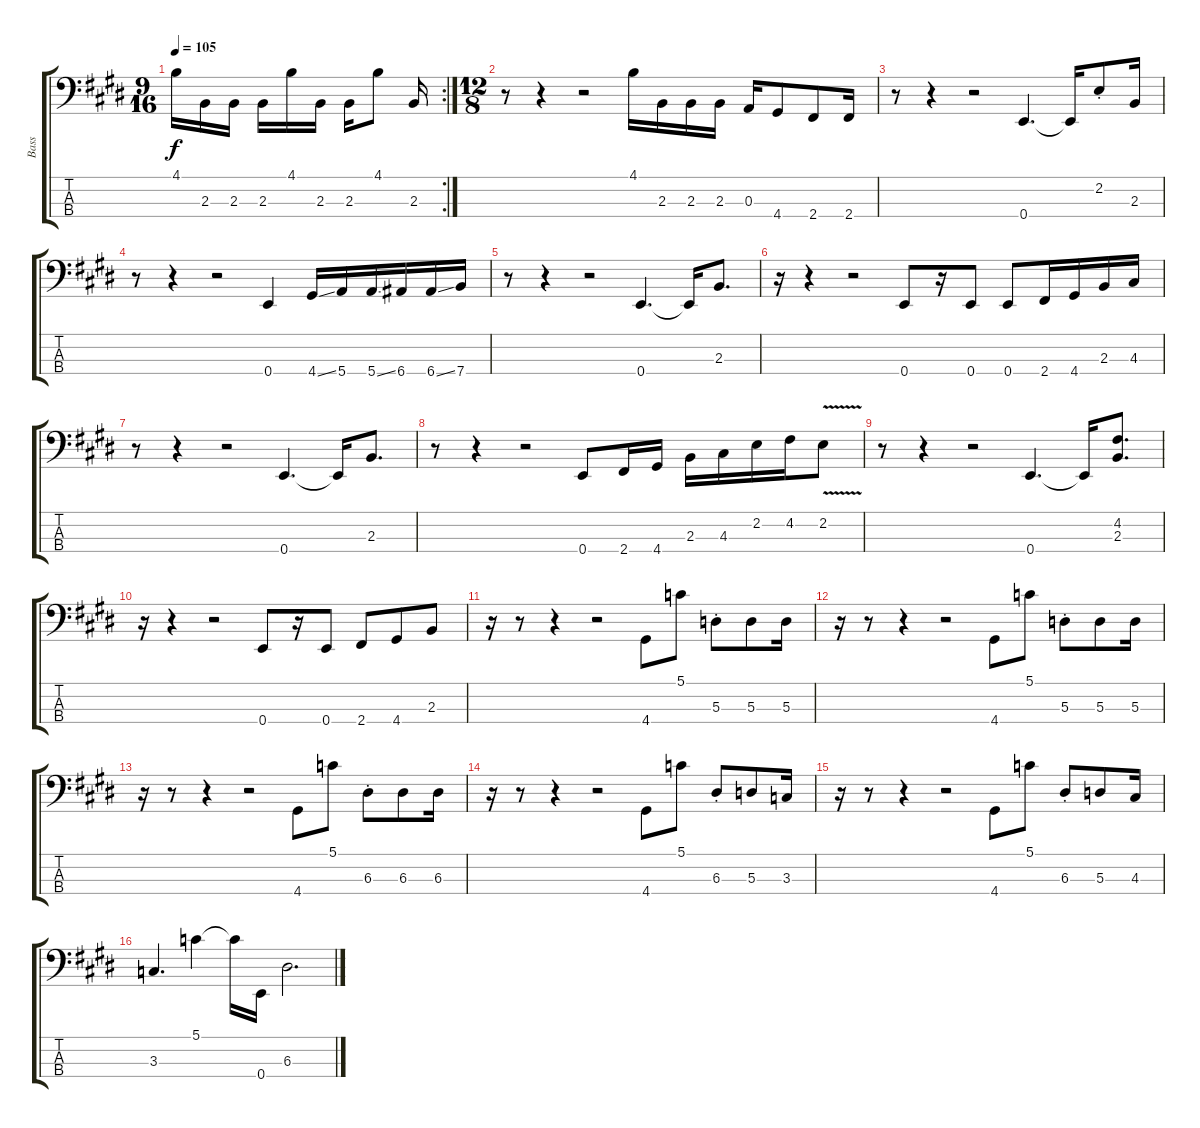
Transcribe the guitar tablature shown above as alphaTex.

\track ("Bass" "Bass") {instrument electricbassfinger}
\staff {score tabs}
\tuning (G2 D2 A1 E1) {hide}
\rc 2
\ts (9 16)
\tempo 105
\clef f4
\ks c#minor
4.1.16{dy f} 2.3.16 2.3.16 2.3.16 4.1.16 2.3.16 2.3.16 4.1.8 2.3.16 |
\ts (12 8)
\ks e
r.8 r.4 r.2 4.1.16 2.3.16 2.3.16 2.3.16 0.3.16 4.4.8 2.4.8 2.4.16 |
\ks c#minor
r.8 r.4 r.2 0.4.4{d} 0.4{t}.16 2.2{st}.8 2.3.16 |
\ks e
r.8 r.4 r.2 0.4.4 4.4{ss}.16 5.4.16 5.4{ss}.16 6.4.16 6.4{ss}.16 7.4.16 |
\ks c#minor
r.8 r.4 r.2 0.4.4{d} 0.4{t}.16 2.3.8{d} |
r.16 r.4 r.2 0.4.8 r.16 0.4.8 0.4.8 2.4.16 4.4.16 2.3.16 4.3.16 |
r.8 r.4 r.2 0.4.4{d} 0.4{t}.16 2.3.8{d} |
r.8 r.4 r.2 0.4.8 2.4.16 4.4.16 2.3.16 4.3.16 2.2.16 4.2.16 2.2{v}.8 |
r.8 r.4 r.2 0.4.4{d} 0.4{t}.16 (4.2 2.3).8{d} |
r.16 r.4 r.2 0.4.8 r.16 0.4.8 2.4.8 4.4.8 2.3.8 |
r.16 r.8 r.4 r.2 4.4.8 5.1.8 5.3{st}.8 5.3.8 5.3.16 |
r.16 r.8 r.4 r.2 4.4.8 5.1.8 5.3{st}.8 5.3.8 5.3.16 |
r.16 r.8 r.4 r.2 4.4.8 5.1.8 6.3{st}.8 6.3.8 6.3.16 |
r.16 r.8 r.4 r.2 4.4.8 5.1.8 6.3{st}.8 5.3.8 3.3.16 |
r.16 r.8 r.4 r.2 4.4.8 5.1.8 6.3{st}.8 5.3.8 4.3.16 |
3.3.4{d} 5.1.4 5.1{t}.16 0.4.16 6.3.2{d}
